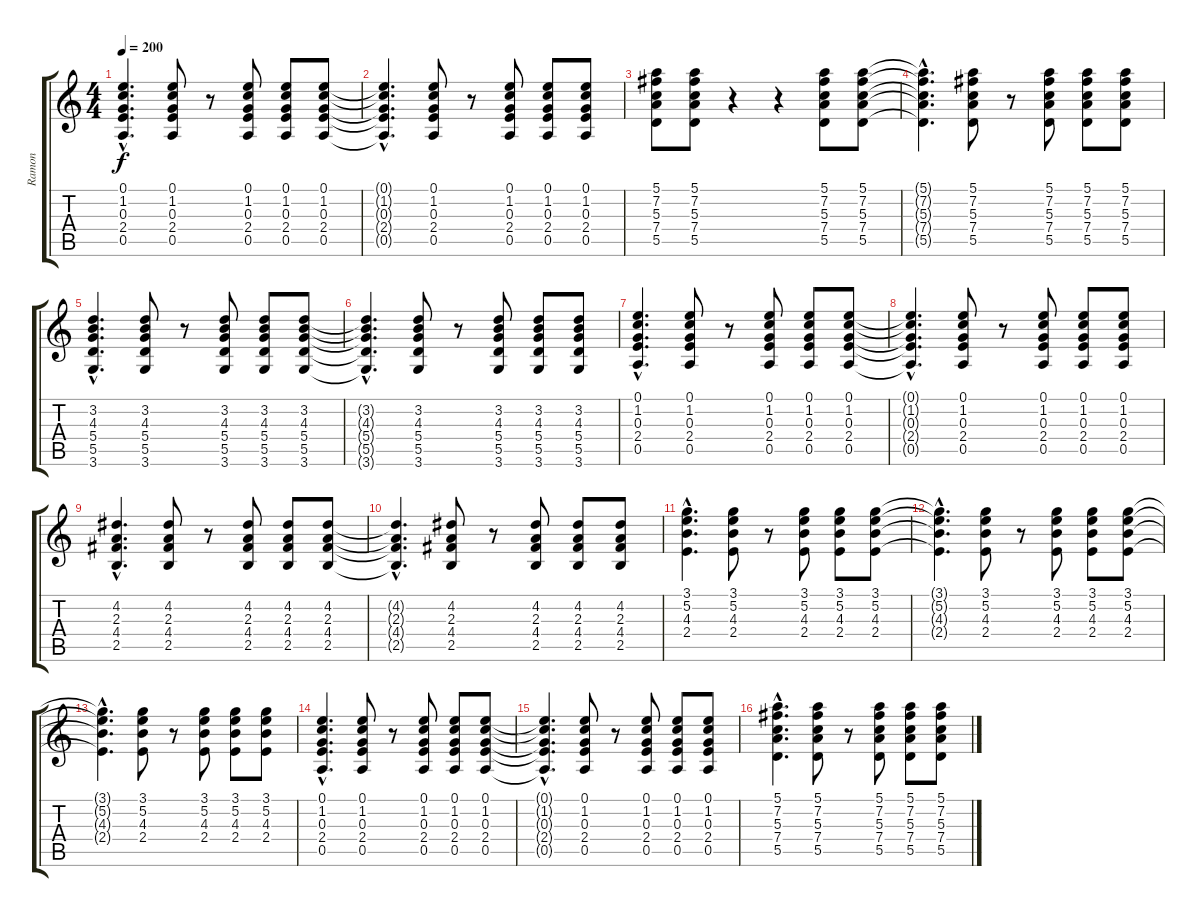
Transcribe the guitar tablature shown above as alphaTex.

\track ("Ramon" "Ramon") {instrument acousticguitarnylon}
\staff {score tabs}
\tuning (E4 B3 G3 D3 A2 E2) {hide}
\ts (4 4)
\tempo 200
\clef g2
\ks c
(0.1{hac} 1.2{hac} 0.3{hac} 2.4{hac} 0.5{hac}).4{d dy f} (0.1 1.2 0.3 2.4 0.5).8 r.8 (0.1 1.2 0.3 2.4 0.5).8 (0.1 1.2 0.3 2.4 0.5).8 (0.1 1.2 0.3 2.4 0.5).8 |
(0.1{hac t} 1.2{hac t} 0.3{hac t} 2.4{hac t} 0.5{hac t}).4{d} (0.1 1.2 0.3 2.4 0.5).8 r.8 (0.1 1.2 0.3 2.4 0.5).8 (0.1 1.2 0.3 2.4 0.5).8 (0.1 1.2 0.3 2.4 0.5).8 |
(5.1 7.2 5.3 7.4 5.5).8 (5.1 7.2 5.3 7.4 5.5).8 r.4 r.4 (5.1 7.2 5.3 7.4 5.5).8 (5.1 7.2 5.3 7.4 5.5).8 |
(5.1{hac t} 7.2{hac t} 5.3{hac t} 7.4{hac t} 5.5{hac t}).4{d} (5.1 7.2 5.3 7.4 5.5).8 r.8 (5.1 7.2 5.3 7.4 5.5).8 (5.1 7.2 5.3 7.4 5.5).8 (5.1 7.2 5.3 7.4 5.5).8 |
(3.2{hac} 4.3{hac} 5.4{hac} 5.5{hac} 3.6{hac}).4{d} (3.2 4.3 5.4 5.5 3.6).8 r.8 (3.2 4.3 5.4 5.5 3.6).8 (3.2 4.3 5.4 5.5 3.6).8 (3.2 4.3 5.4 5.5 3.6).8 |
(3.2{hac t} 4.3{hac t} 5.4{hac t} 5.5{hac t} 3.6{hac t}).4{d} (3.2 4.3 5.4 5.5 3.6).8 r.8 (3.2 4.3 5.4 5.5 3.6).8 (3.2 4.3 5.4 5.5 3.6).8 (3.2 4.3 5.4 5.5 3.6).8 |
(0.1{hac} 1.2{hac} 0.3{hac} 2.4{hac} 0.5{hac}).4{d} (0.1 1.2 0.3 2.4 0.5).8 r.8 (0.1 1.2 0.3 2.4 0.5).8 (0.1 1.2 0.3 2.4 0.5).8 (0.1 1.2 0.3 2.4 0.5).8 |
(0.1{hac t} 1.2{hac t} 0.3{hac t} 2.4{hac t} 0.5{hac t}).4{d} (0.1 1.2 0.3 2.4 0.5).8 r.8 (0.1 1.2 0.3 2.4 0.5).8 (0.1 1.2 0.3 2.4 0.5).8 (0.1 1.2 0.3 2.4 0.5).8 |
(4.2{hac} 2.3{hac} 4.4{hac} 2.5{hac}).4{d} (4.2 2.3 4.4 2.5).8 r.8 (4.2 2.3 4.4 2.5).8 (4.2 2.3 4.4 2.5).8 (4.2 2.3 4.4 2.5).8 |
(4.2{hac t} 2.3{hac t} 4.4{hac t} 2.5{hac t}).4{d} (4.2 2.3 4.4 2.5).8 r.8 (4.2 2.3 4.4 2.5).8 (4.2 2.3 4.4 2.5).8 (4.2 2.3 4.4 2.5).8 |
(3.1{hac} 5.2{hac} 4.3{hac} 2.4{hac}).4{d} (3.1 5.2 4.3 2.4).8 r.8 (3.1 5.2 4.3 2.4).8 (3.1 5.2 4.3 2.4).8 (3.1 5.2 4.3 2.4).8 |
(3.1{hac t} 5.2{hac t} 4.3{hac t} 2.4{hac t}).4{d} (3.1 5.2 4.3 2.4).8 r.8 (3.1 5.2 4.3 2.4).8 (3.1 5.2 4.3 2.4).8 (3.1 5.2 4.3 2.4).8 |
(3.1{hac t} 5.2{hac t} 4.3{hac t} 2.4{hac t}).4{d} (3.1 5.2 4.3 2.4).8 r.8 (3.1 5.2 4.3 2.4).8 (3.1 5.2 4.3 2.4).8 (3.1 5.2 4.3 2.4).8 |
(0.1{hac} 1.2{hac} 0.3{hac} 2.4{hac} 0.5{hac}).4{d} (0.1 1.2 0.3 2.4 0.5).8 r.8 (0.1 1.2 0.3 2.4 0.5).8 (0.1 1.2 0.3 2.4 0.5).8 (0.1 1.2 0.3 2.4 0.5).8 |
(0.1{hac t} 1.2{hac t} 0.3{hac t} 2.4{hac t} 0.5{hac t}).4{d} (0.1 1.2 0.3 2.4 0.5).8 r.8 (0.1 1.2 0.3 2.4 0.5).8 (0.1 1.2 0.3 2.4 0.5).8 (0.1 1.2 0.3 2.4 0.5).8 |
(5.1{hac} 7.2{hac} 5.3{hac} 7.4{hac} 5.5{hac}).4{d} (5.1 7.2 5.3 7.4 5.5).8 r.8 (5.1 7.2 5.3 7.4 5.5).8 (5.1 7.2 5.3 7.4 5.5).8 (5.1 7.2 5.3 7.4 5.5).8
